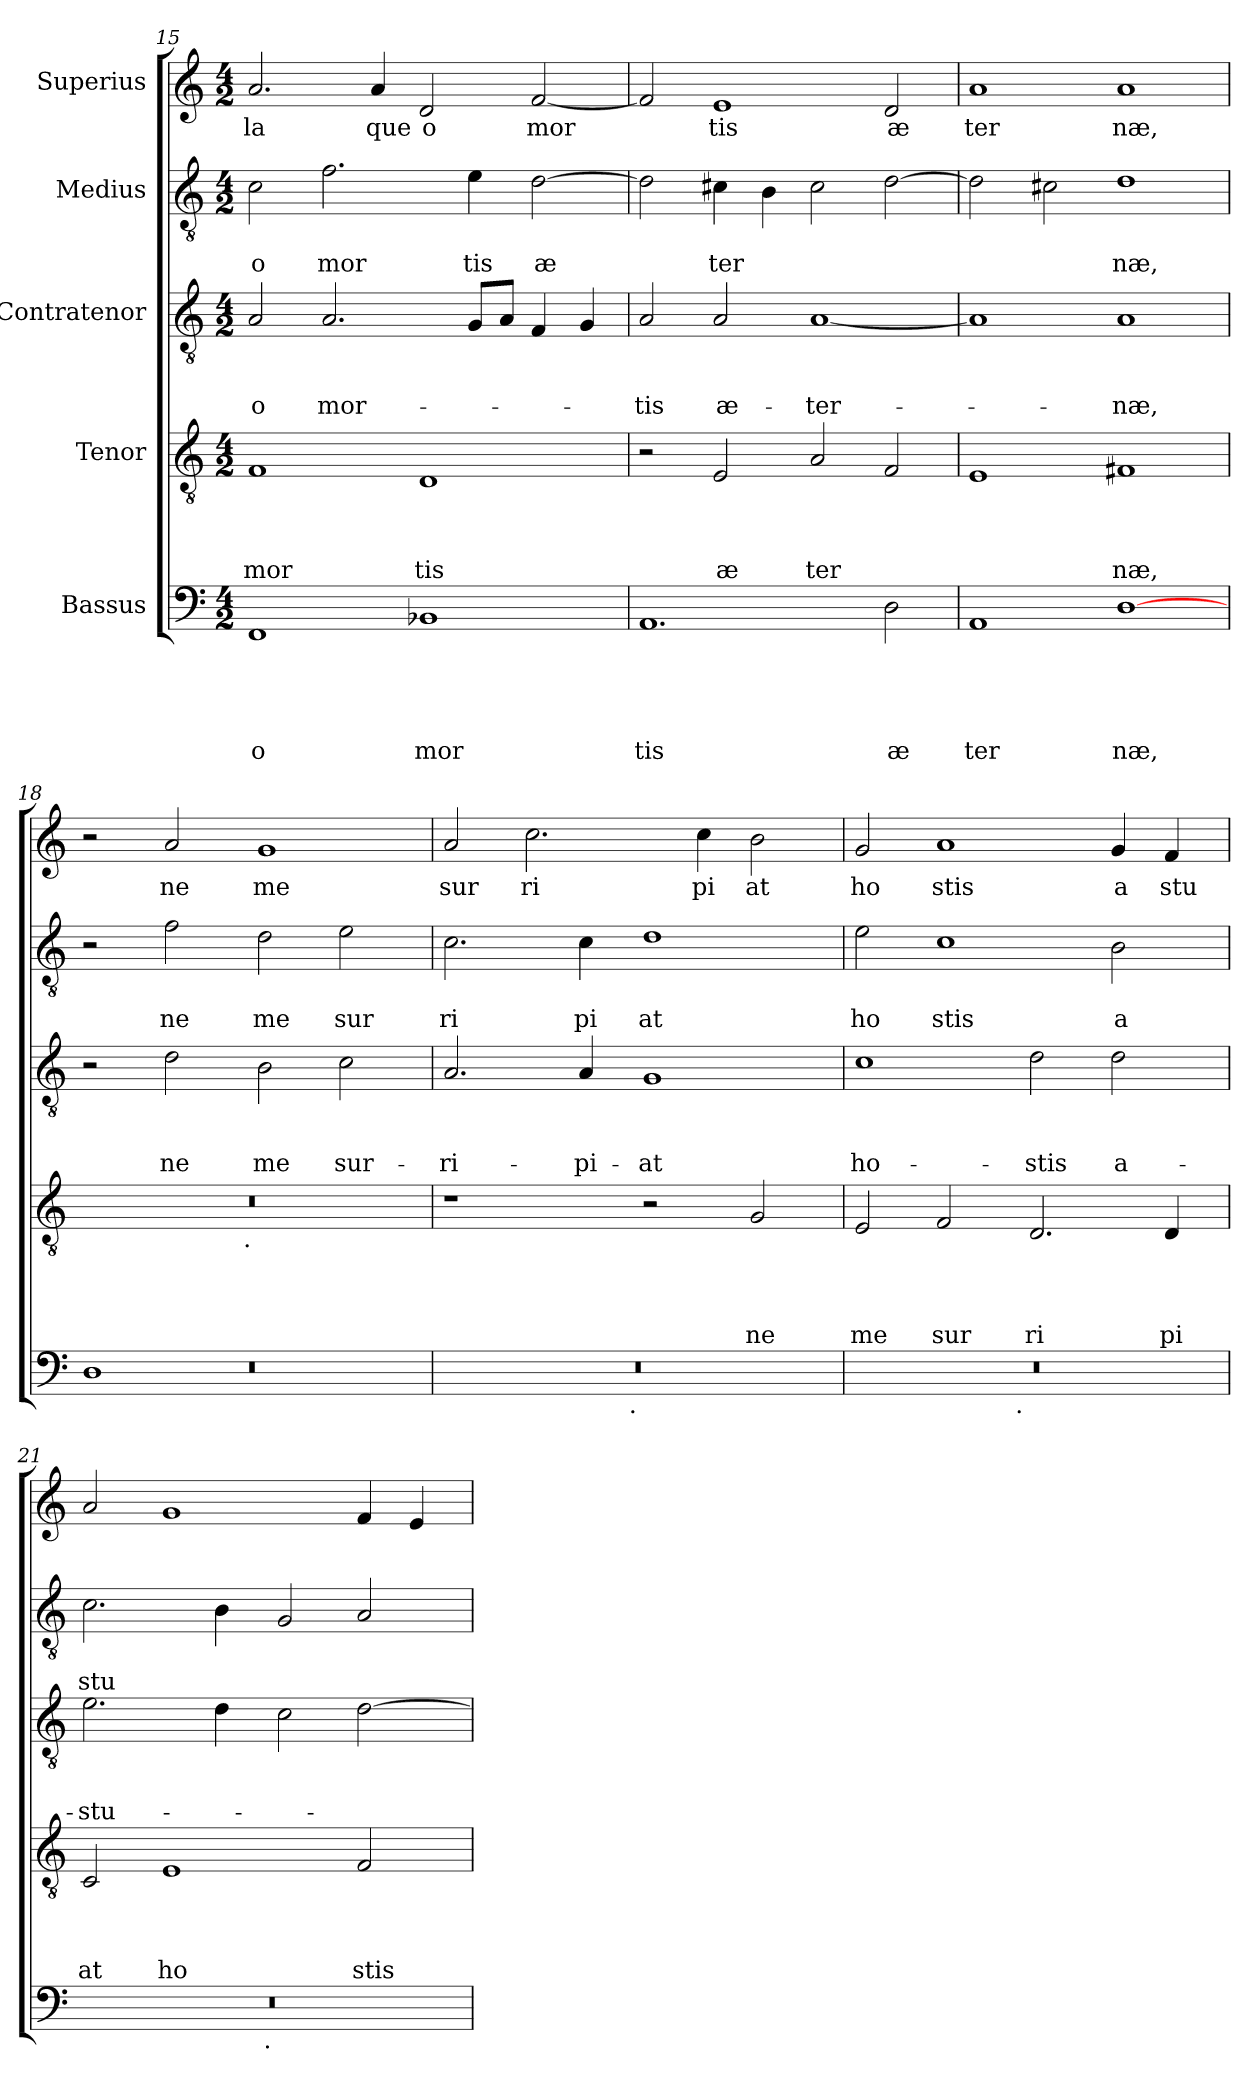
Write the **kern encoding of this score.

**kern	**text	**text	**text	**text	**text	**kern	**text	**text	**text	**text	**kern	**text	**text	**text	**kern	**text	**text	**kern	**text
*part5	*part5	*part5	*part5	*part5	*part5	*part4	*part4	*part4	*part4	*part4	*part3	*part3	*part3	*part3	*part2	*part2	*part2	*part1	*part1
*staff5	*staff5	*staff5	*staff5	*staff5	*staff5	*staff4	*staff4	*staff4	*staff4	*staff4	*staff3	*staff3	*staff3	*staff3	*staff2	*staff2	*staff2	*staff1	*staff1
*I"Bassus	*	*	*	*	*	*I"Tenor	*	*	*	*	*I"Contratenor	*	*	*	*I"Medius	*	*	*I"Superius	*
!!LO:LB:g=z
*clefF4	*	*	*	*	*	*clefGv2	*	*	*	*	*clefGv2	*	*	*	*clefGv2	*	*	*clefG2	*
*k[]	*	*	*	*	*	*k[]	*	*	*	*	*k[]	*	*	*	*k[]	*	*	*k[]	*
*C:	*	*	*	*	*	*C:	*	*	*	*	*C:	*	*	*	*C:	*	*	*C:	*
*M4/2	*	*	*	*	*	*M4/2	*	*	*	*	*M4/2	*	*	*	*M4/2	*	*	*M4/2	*
=15	=15	=15	=15	=15	=15	=15	=15	=15	=15	=15	=15	=15	=15	=15	=15	=15	=15	=15	=15
!	!	!	!	!	!LO:LY:b	!	!	!	!	!LO:LY:b	!	!	!	!LO:LY:b	!	!	!LO:LY:b	!	!LO:LY:b
1FF	.	.	.	.	-o	1F	.	.	.	mor	2A/	.	.	-o	2c\	.	o	2.a/	la
!	!	!	!	!	!	!	!	!	!	!	!	!	!	!LO:LY:b	!	!	!LO:LY:b	!	!
.	.	.	.	.	.	.	.	.	.	.	2.A/	.	.	mor-	2.f\	.	mor	.	.
!	!	!	!	!	!	!	!	!	!	!	!	!	!	!	!	!	!	!	!LO:LY:b
.	.	.	.	.	.	.	.	.	.	.	.	.	.	.	.	.	.	4a/	que
!	!	!	!	!	!LO:LY:b	!	!	!	!	!LO:LY:b	!	!	!	!	!	!	!	!	!LO:LY:b
1BB-X	.	.	.	.	mor	1D	.	.	.	tis	.	.	.	.	.	.	.	2d/	o
!	!	!	!	!	!	!	!	!	!	!	!	!	!	!	!	!	!LO:LY:b	!	!
.	.	.	.	.	.	.	.	.	.	.	8G/L	.	.	.	4e\	.	tis	.	.
.	.	.	.	.	.	.	.	.	.	.	8A/J	.	.	.	.	.	.	.	.
!	!	!	!	!	!	!	!	!	!	!	!	!	!	!	!	!	!LO:LY:b	!	!LO:LY:b
.	.	.	.	.	.	.	.	.	.	.	4F/	.	.	.	[>2d\	.	æ	[<2f/	mor
.	.	.	.	.	.	.	.	.	.	.	4G/	.	.	.	.	.	.	.	.
=16	=16	=16	=16	=16	=16	=16	=16	=16	=16	=16	=16	=16	=16	=16	=16	=16	=16	=16	=16
!	!	!	!	!	!LO:LY:b	!	!	!	!	!	!	!	!	!LO:LY:b	!	!	!	!	!
1.AA	.	.	.	.	tis	2r	.	.	.	.	2A/	.	.	-tis	2d\]	.	.	2f/]	.
!	!	!	!	!	!	!	!	!	!	!LO:LY:b	!	!	!	!LO:LY:b	!	!	!LO:LY:b	!	!LO:LY:b
.	.	.	.	.	.	2E/	.	.	.	æ	2A/	.	.	æ-	4c#X\	.	ter	1e	tis
.	.	.	.	.	.	.	.	.	.	.	.	.	.	.	4B\	.	.	.	.
!	!	!	!	!	!	!	!	!	!	!LO:LY:b	!	!	!	!LO:LY:b	!	!	!	!	!
.	.	.	.	.	.	2A/	.	.	.	ter	[<1A	.	.	-ter-	2c#\	.	.	.	.
!	!	!	!	!	!LO:LY:b	!	!	!	!	!	!	!	!	!	!	!	!	!	!LO:LY:b
2D\	.	.	.	.	æ	2F/	.	.	.	.	.	.	.	.	[>2d\	.	.	2d/	æ
=17	=17	=17	=17	=17	=17	=17	=17	=17	=17	=17	=17	=17	=17	=17	=17	=17	=17	=17	=17
!	!	!	!	!	!LO:LY:b	!	!	!	!	!	!	!	!	!	!	!	!	!	!LO:LY:b
1AA	.	.	.	.	ter	1E	.	.	.	.	1A]	.	.	.	2d\]	.	.	1a	ter
.	.	.	.	.	.	.	.	.	.	.	.	.	.	.	2c#X\	.	.	.	.
!	!	!	!	!	!LO:LY:b	!	!	!	!	!LO:LY:b	!	!	!	!LO:LY:b	!	!	!LO:LY:b	!	!LO:LY:b
[>1D	.	.	.	.	næ,	1F#X	.	.	.	næ,	1A	.	.	-næ,	1d	.	næ,	1a	næ,
=18	=18	=18	=18	=18	=18	=18	=18	=18	=18	=18	=18	=18	=18	=18	=18	=18	=18	=18	=18
*^	*	*	*	*	*	*	*	*	*	*	*	*	*	*	*	*	*	*	*
*	*^	*	*	*	*	*	*	*	*	*	*	*	*	*	*	*	*	*	*	*
!	!	!LO:N:vis=1	!	!	!	!	!	!	!	!	!	!	!	!	!	!	!	!	!	!	!
*	*	*	*	*	*	*	*	*^	*	*	*	*	*	*	*	*	*	*	*	*	*
0ryy	1D	0r	.	.	.	.	.	0r	2ryy	.	.	.	.	2r	.	.	.	2r	.	.	2r	.
!	!	!	!	!	!	!	!	!	!	!	!	!	!	!	!	!	!LO:LY:b	!	!	!LO:LY:b	!	!LO:LY:b
.	.	.	.	.	.	.	.	.	4...ryy	.	.	.	.	2d\	.	.	ne	2f\	.	ne	2a/	ne
!	!	!	!	!	!	!	!	!	!LO:TX:b:t=.	!	!	!	!	!	!	!	!	!	!	!	!	!
.	.	.	.	.	.	.	.	.	1ryy	.	.	.	.	.	.	.	.	.	.	.	.	.
!	!	!	!	!	!	!	!	!	!	!	!	!	!	!	!	!	!LO:LY:b	!	!	!LO:LY:b	!	!LO:LY:b
.	1ryy	.	.	.	.	.	.	.	.	.	.	.	.	2B\	.	.	me	2d\	.	me	1g	me
!	!	!	!	!	!	!	!	!	!	!	!	!	!	!	!	!	!LO:LY:b	!	!	!LO:LY:b	!	!
.	.	.	.	.	.	.	.	.	.	.	.	.	.	2c\	.	.	sur-	2e\	.	sur	.	.
.	.	.	.	.	.	.	.	.	32ryy	.	.	.	.	.	.	.	.	.	.	.	.	.
=19	=19	=19	=19	=19	=19	=19	=19	=19	=19	=19	=19	=19	=19	=19	=19	=19	=19	=19	=19	=19	=19	=19
!	!	!	!	!	!	!	!	!	!	!	!	!	!	!	!	!	!LO:LY:b	!	!	!LO:LY:b	!	!LO:LY:b
*	*v	*v	*	*	*	*	*	*	*	*	*	*	*	*	*	*	*	*	*	*	*	*
*	*	*	*	*	*	*	*v	*v	*	*	*	*	*	*	*	*	*	*	*	*	*
0r	2ryy	.	.	.	.	.	1r	.	.	.	.	2.A/	.	.	-ri-	2.c\	.	ri	2a/	sur
!	!	!	!	!	!	!	!	!	!	!	!	!	!	!	!	!	!	!	!	!LO:LY:b
.	4...ryy	.	.	.	.	.	.	.	.	.	.	.	.	.	.	.	.	.	2.cc\	ri
!	!	!	!	!	!	!	!	!	!	!	!	!	!	!	!LO:LY:b	!	!	!LO:LY:b	!	!
.	.	.	.	.	.	.	.	.	.	.	.	4A/	.	.	-pi-	4c\	.	pi	.	.
!	!LO:TX:b:t=.	!	!	!	!	!	!	!	!	!	!	!	!	!	!	!	!	!	!	!
.	1ryy	.	.	.	.	.	.	.	.	.	.	.	.	.	.	.	.	.	.	.
!	!	!	!	!	!	!	!	!	!	!	!	!	!	!	!LO:LY:b	!	!	!LO:LY:b	!	!
.	.	.	.	.	.	.	2r	.	.	.	.	1G	.	.	-at	1d	.	at	.	.
!	!	!	!	!	!	!	!	!	!	!	!	!	!	!	!	!	!	!	!	!LO:LY:b
.	.	.	.	.	.	.	.	.	.	.	.	.	.	.	.	.	.	.	4cc\	pi
!	!	!	!	!	!	!	!	!	!	!	!LO:LY:b	!	!	!	!	!	!	!	!	!LO:LY:b
.	.	.	.	.	.	.	2G/	.	.	.	ne	.	.	.	.	.	.	.	2b\	at
.	32ryy	.	.	.	.	.	.	.	.	.	.	.	.	.	.	.	.	.	.	.
=20	=20	=20	=20	=20	=20	=20	=20	=20	=20	=20	=20	=20	=20	=20	=20	=20	=20	=20	=20	=20
!	!	!	!	!	!	!	!	!	!	!	!LO:LY:b	!	!	!	!LO:LY:b	!	!	!LO:LY:b	!	!LO:LY:b
0r	2ryy	.	.	.	.	.	2E/	.	.	.	me	1c	.	.	ho-	2e\	.	ho	2g/	ho
!	!	!	!	!	!	!	!	!	!	!	!LO:LY:b	!	!	!	!	!	!	!LO:LY:b	!	!LO:LY:b
.	4...ryy	.	.	.	.	.	2F/	.	.	.	sur	.	.	.	.	1c	.	stis	1a	stis
!	!LO:TX:b:t=.	!	!	!	!	!	!	!	!	!	!	!	!	!	!	!	!	!	!	!
.	1ryy	.	.	.	.	.	.	.	.	.	.	.	.	.	.	.	.	.	.	.
!	!	!	!	!	!	!	!	!	!	!	!LO:LY:b	!	!	!	!LO:LY:b	!	!	!	!	!
.	.	.	.	.	.	.	2.D/	.	.	.	ri	2d\	.	.	-stis	.	.	.	.	.
!	!	!	!	!	!	!	!	!	!	!	!	!	!	!	!LO:LY:b	!	!	!LO:LY:b	!	!LO:LY:b
.	.	.	.	.	.	.	.	.	.	.	.	2d\	.	.	a-	2B\	.	a	4g/	a
!	!	!	!	!	!	!	!	!	!	!	!LO:LY:b	!	!	!	!	!	!	!	!	!LO:LY:b
.	.	.	.	.	.	.	4D/	.	.	.	pi	.	.	.	.	.	.	.	4f/	stu
.	32ryy	.	.	.	.	.	.	.	.	.	.	.	.	.	.	.	.	.	.	.
=21	=21	=21	=21	=21	=21	=21	=21	=21	=21	=21	=21	=21	=21	=21	=21	=21	=21	=21	=21	=21
!	!	!	!	!	!	!	!	!	!	!	!LO:LY:b	!	!	!	!LO:LY:b	!	!	!LO:LY:b	!	!
0r	2ryy	.	.	.	.	.	2C/	.	.	.	at	2.e\	.	.	-stu-	2.c\	.	stu	2a/	.
!	!	!	!	!	!	!	!	!	!	!	!LO:LY:b	!	!	!	!	!	!	!	!	!
.	4...ryy	.	.	.	.	.	1E	.	.	.	ho	.	.	.	.	.	.	.	1g	.
.	.	.	.	.	.	.	.	.	.	.	.	4d\	.	.	.	4B\	.	.	.	.
!	!LO:TX:b:t=.	!	!	!	!	!	!	!	!	!	!	!	!	!	!	!	!	!	!	!
.	1ryy	.	.	.	.	.	.	.	.	.	.	.	.	.	.	.	.	.	.	.
.	.	.	.	.	.	.	.	.	.	.	.	2c\	.	.	.	2G/	.	.	.	.
!	!	!	!	!	!	!	!	!	!	!	!LO:LY:b	!	!	!	!	!	!	!	!	!
.	.	.	.	.	.	.	2F/	.	.	.	stis	[>2d\	.	.	.	2A/	.	.	4f/	.
.	.	.	.	.	.	.	.	.	.	.	.	.	.	.	.	.	.	.	4e/	.
.	32ryy	.	.	.	.	.	.	.	.	.	.	.	.	.	.	.	.	.	.	.
*v	*v	*	*	*	*	*	*	*	*	*	*	*	*	*	*	*	*	*	*	*
=	=	=	=	=	=	=	=	=	=	=	=	=	=	=	=	=	=	=	=
*-	*-	*-	*-	*-	*-	*-	*-	*-	*-	*-	*-	*-	*-	*-	*-	*-	*-	*-	*-
